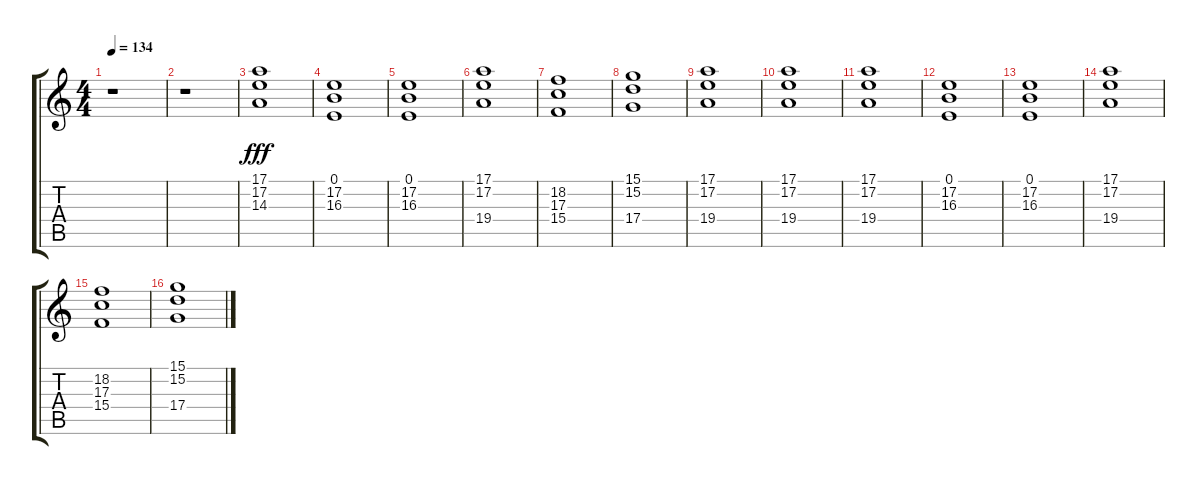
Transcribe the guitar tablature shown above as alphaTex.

\track "" {instrument pad2warm}
\staff {score tabs}
\tuning (E4 B3 G3 D3 A2 E2) {hide}
\ts (4 4)
\tempo 134
\clef g2
\ks c
r.1{dy fff instrument pad2warm} |
r.1 |
(17.1 17.2 14.3).1 |
(0.1 17.2 16.3).1 |
(0.1 17.2 16.3).1 |
(17.1 17.2 19.4).1 |
(18.2 17.3 15.4).1 |
(15.1 15.2 17.4).1 |
(17.1 17.2 19.4).1 |
(17.1 17.2 19.4).1 |
(17.1 17.2 19.4).1 |
(0.1 17.2 16.3).1 |
(0.1 17.2 16.3).1 |
(17.1 17.2 19.4).1 |
(18.2 17.3 15.4).1 |
(15.1 15.2 17.4).1
